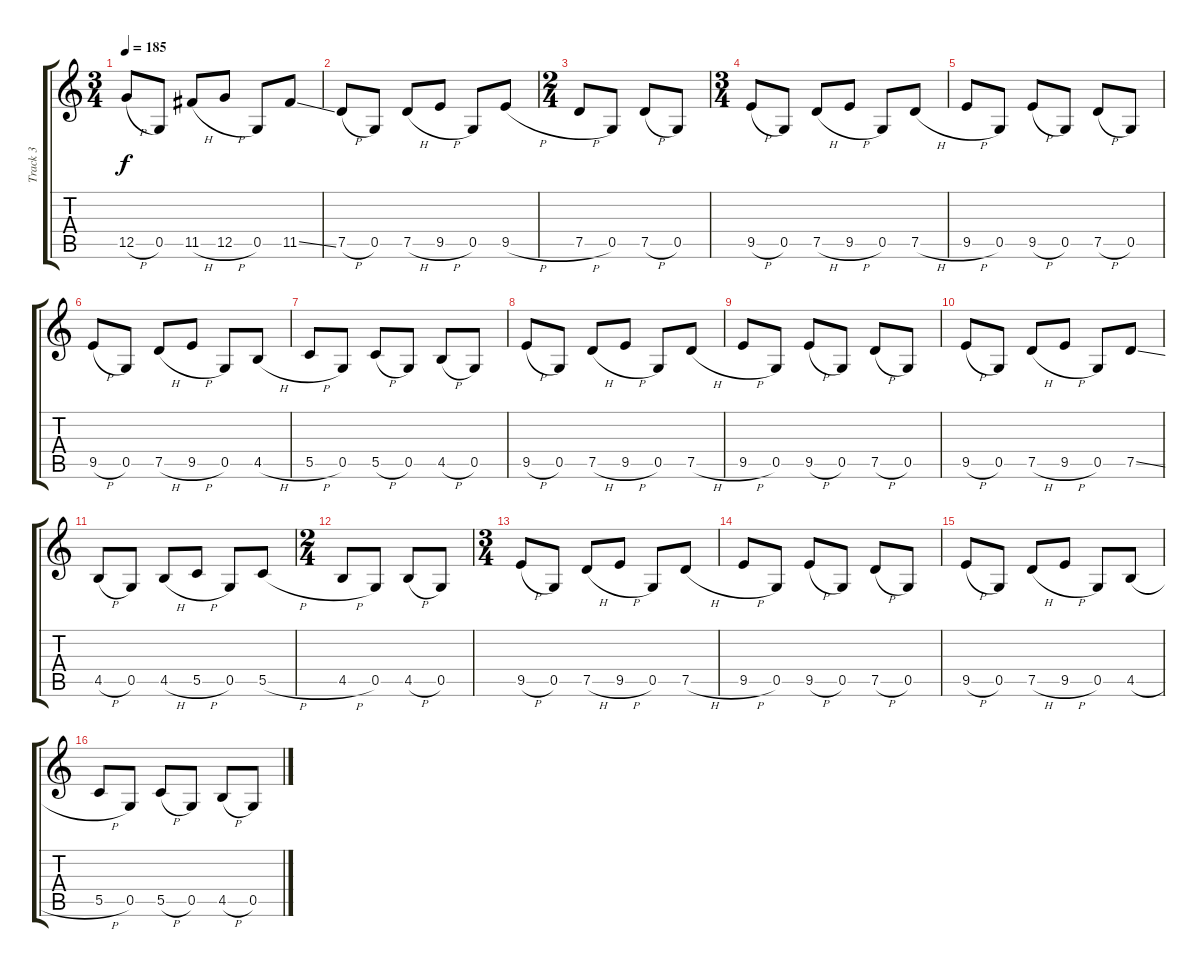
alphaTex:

\track ("Track 3" "Track 3") {instrument overdrivenguitar}
\staff {score tabs}
\tuning (D4 A3 F3 C3 G2 C2) {hide}
\ts (3 4)
\tempo 185
\clef g2
\ks c
12.5{h}.8{dy f} 0.5.8 11.5{h}.8 12.5{h}.8 0.5.8 11.5{ss}.8 |
7.5{h}.8 0.5.8 7.5{h}.8 9.5{h}.8 0.5.8 9.5{h}.8 |
\ts (2 4)
7.5{h}.8 0.5.8 7.5{h}.8 0.5.8 |
\ts (3 4)
9.5{h}.8 0.5.8 7.5{h}.8 9.5{h}.8 0.5.8{volume 7} 7.5{h}.8 |
9.5{h}.8 0.5.8 9.5{h}.8 0.5.8 7.5{h}.8 0.5.8 |
9.5{h}.8 0.5.8 7.5{h}.8 9.5{h}.8 0.5.8 4.5{h}.8 |
5.5{h}.8 0.5.8 5.5{h}.8 0.5.8 4.5{h}.8 0.5.8 |
9.5{h}.8 0.5.8 7.5{h}.8 9.5{h}.8 0.5.8 7.5{h}.8 |
9.5{h}.8 0.5.8 9.5{h}.8 0.5.8 7.5{h}.8 0.5.8 |
9.5{h}.8{volume 5} 0.5.8 7.5{h}.8 9.5{h}.8 0.5.8 7.5{ss}.8 |
4.5{h}.8 0.5.8 4.5{h}.8 5.5{h}.8 0.5.8 5.5{h}.8 |
\ts (2 4)
4.5{h}.8 0.5.8 4.5{h}.8 0.5.8 |
\ts (3 4)
9.5{h}.8 0.5.8 7.5{h}.8 9.5{h}.8 0.5.8 7.5{h}.8 |
9.5{h}.8 0.5.8 9.5{h}.8 0.5.8 7.5{h}.8 0.5.8 |
9.5{h}.8 0.5.8 7.5{h}.8 9.5{h}.8 0.5.8{volume 2} 4.5{h}.8 |
5.5{h}.8 0.5.8 5.5{h}.8 0.5.8 4.5{h}.8 0.5.8
